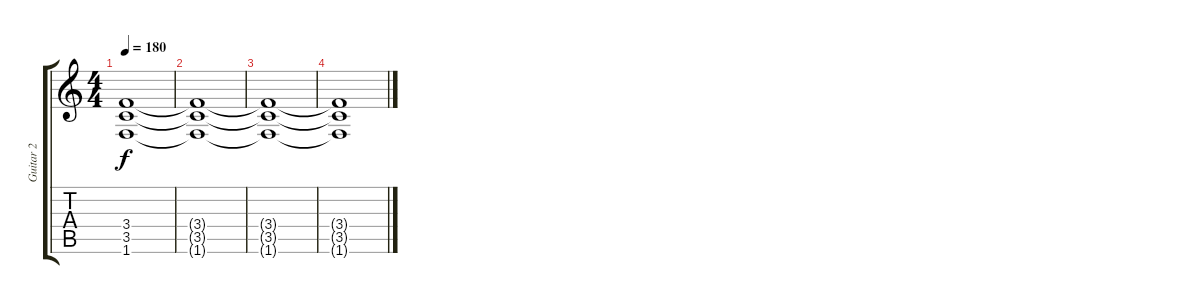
\track ("Guitar 2" "Guitar 2") {instrument overdrivenguitar}
\staff {score tabs}
\tuning (E4 B3 G3 D3 A2 E2) {hide}
\ts (4 4)
\tempo 180
\clef g2
\ks c
(3.4{t} 3.5{t} 1.6{t}).1{dy f} |
(3.4{t} 3.5{t} 1.6{t}).1 |
(3.4{t} 3.5{t} 1.6{t}).1 |
(3.4{t} 3.5{t} 1.6{t}).1
